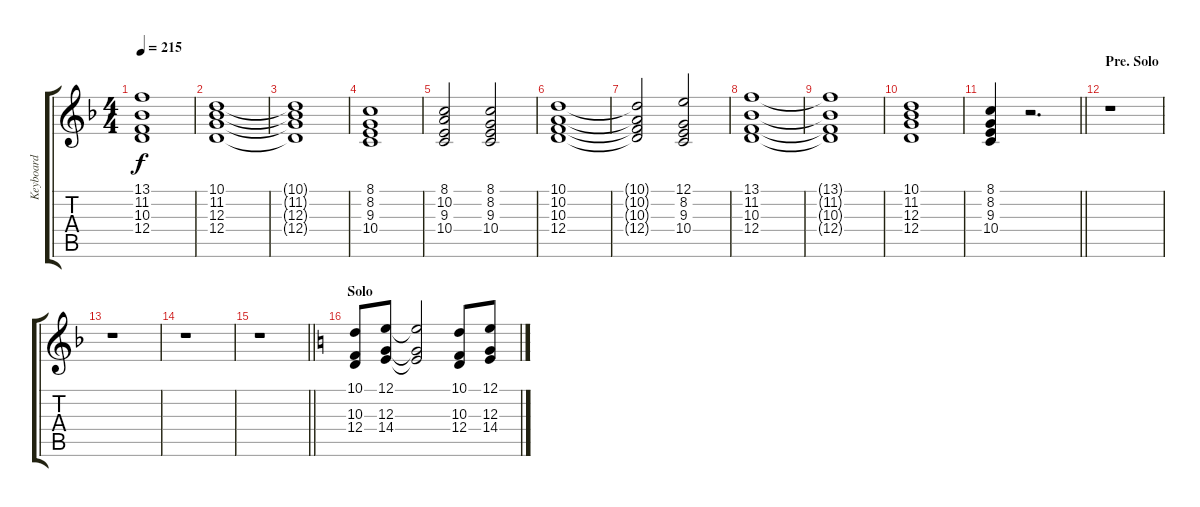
\track ("Keyboard" "Keyboard") {instrument stringensemble1}
\staff {score tabs}
\tuning (E4 B3 G3 D3 A2 D2) {hide}
\ts (4 4)
\tempo 215
\clef g2
\ks f
(13.1{t} 11.2{t} 10.3{t} 12.4{t}).1{dy f} |
(10.1 11.2 12.3 12.4).1 |
(10.1{t} 11.2{t} 12.3{t} 12.4{t}).1 |
(8.1 8.2 9.3 10.4).1 |
(8.1 10.2 9.3 10.4).2 (8.1 8.2 9.3 10.4).2 |
(10.1 10.2 10.3 12.4).1 |
(10.1{t} 10.2{t} 10.3{t} 12.4{t}).2 (12.1 8.2 9.3 10.4).2 |
(13.1 11.2 10.3 12.4).1 |
(13.1{t} 11.2{t} 10.3{t} 12.4{t}).1 |
(10.1 11.2 12.3 12.4).1 |
\barLineRight lightlight
(8.1 8.2 9.3 10.4).4 r.2{d} |
\section ("" "Pre. Solo")
r.1 |
r.1 |
r.1 |
\barLineRight lightlight
r.1 |
\section ("" "Solo")
\ks c
(10.1 10.3 12.4).8 (12.1 12.3 14.4).8 (12.1{t} 12.3{t} 14.4{t}).2 (10.1 10.3 12.4).8 (12.1 12.3 14.4).8
